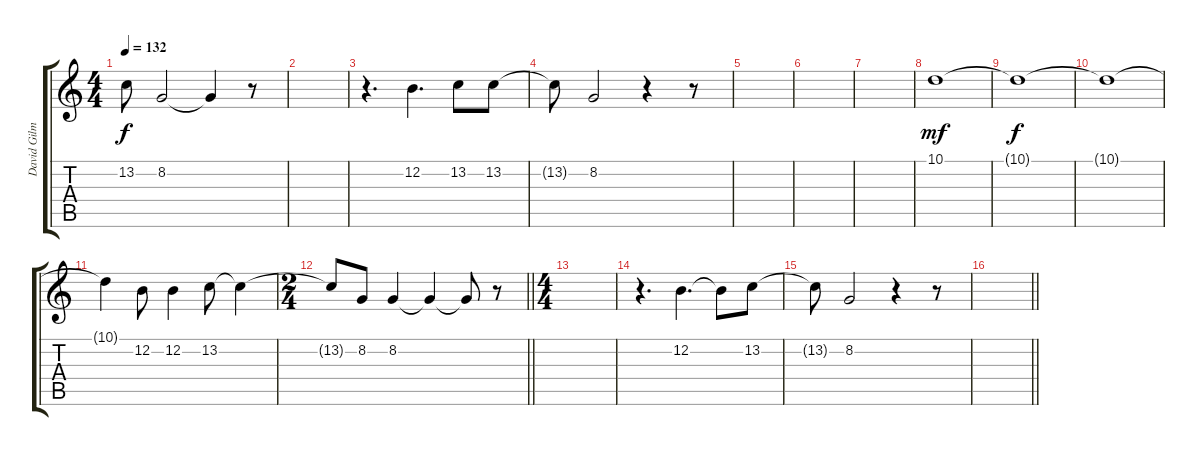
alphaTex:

\track ("David Gilmour - Voice" "David Gilm") {instrument synthvoice}
\staff {score tabs}
\tuning (E4 B3 G3 D3 A2 E2) {hide}
\ts (4 4)
\tempo 132
\clef g2
\ks c
13.2{t}.8{dy f} 8.2.2 8.2{t}.4 r.8 |
|
r.4{d} 12.2.4{d} 13.2.8 13.2.8 |
13.2{t}.8 8.2.2 r.4 r.8 |
|
|
|
10.1.1{dy mf} |
10.1{t}.1{dy f} |
10.1{t}.1 |
10.1{t}.4 12.2.8 12.2.4 13.2.8 13.2{t}.4 |
\ts (2 4)
\barLineRight lightlight
13.2{t}.8 8.2.8 8.2.4 8.2{t}.4 8.2{t}.8 r.8 |
\ts (4 4)
|
r.4{d} 12.2.4{d} 12.2{t}.8 13.2.8 |
13.2{t}.8 8.2.2 r.4 r.8 |
\barLineRight lightlight
